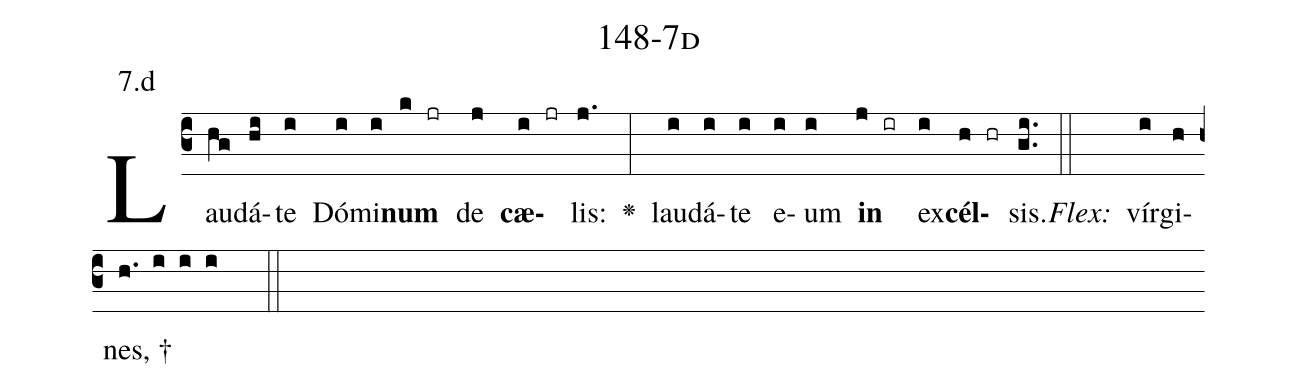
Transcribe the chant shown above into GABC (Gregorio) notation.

name: 148-7d;
annotation: 7.d;
%%
(c3)Lau(hg)dá(hi)te(i) Dó(i)mi(i)<b>num</b>(k jr) de(j) <b>cæ</b>(i jr)lis:(j.) <v>\greheightstar</v>(:) lau(i)dá(i)te(i) e(i)um(i) <b>in</b>(j ir) ex(i)<b>cél</b>(h hr)sis.(gi..) (::)
<i>Flex:</i>()  vír(i)gi(h)nes, †(h. i i i  ::)

%E(i) u(i) o(j) u(i) a(h) e.(gi..) (::)
